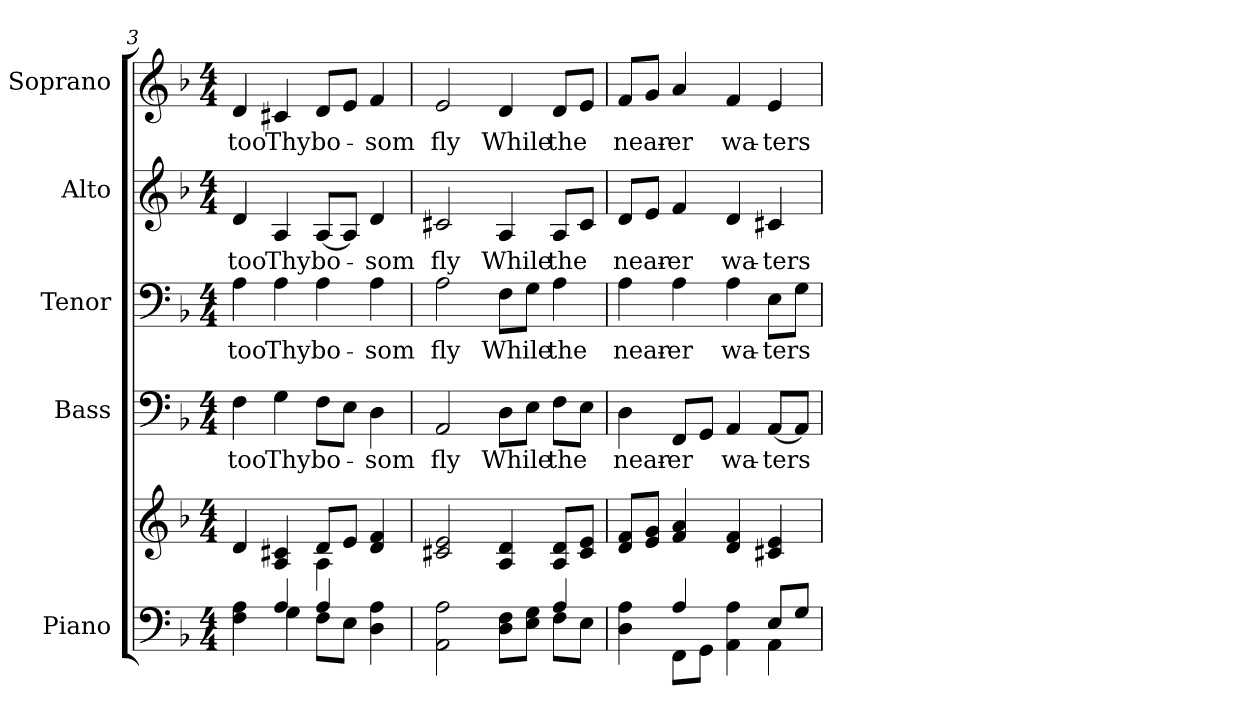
**kern	**kern	**kern	**text	**kern	**text	**kern	**text	**kern	**text
*part5	*part5	*part4	*part4	*part3	*part3	*part2	*part2	*part1	*part1
*staff6	*staff5	*staff4	*staff4	*staff3	*staff3	*staff2	*staff2	*staff1	*staff1
*I"Piano	*	*I"Bass	*	*I"Tenor	*	*I"Alto	*	*I"Soprano	*
*I'Pno.	*	*I'B.	*	*I'T.	*	*I'A.	*	*I'S.	*
!!LO:PB:g=z
*clefF4	*clefG2	*clefF4	*	*clefF4	*	*clefG2	*	*clefG2	*
*k[b-]	*k[b-]	*k[b-]	*	*k[b-]	*	*k[b-]	*	*k[b-]	*
*F:	*F:	*F:	*	*F:	*	*F:	*	*F:	*
*M4/4	*M4/4	*M4/4	*	*M4/4	*	*M4/4	*	*M4/4	*
=3	=3	=3	=3	=3	=3	=3	=3	=3	=3
*^	*^	*	*	*	*	*	*	*	*
!	!	!	!	!	!LO:LY:b:color=#000000	!	!	!	!	!	!
!	!	!	!	!	!	!	!LO:LY:b:color=#000000	!	!	!	!
!	!	!	!	!	!	!	!	!	!LO:LY:b:color=#000000	!	!
!	!	!	!	!	!	!	!	!	!	!	!LO:LY:b:color=#000000
4Fi\ 4Ai	4ryy	4di/	2ryy	4Fi\	too	4Ai\	too	4di/	too	4di/	too
!	!	!	!	!	!LO:LY:b:color=#000000	!	!	!	!	!	!
!	!	!	!	!	!	!	!LO:LY:b:color=#000000	!	!	!	!
!	!	!	!	!	!	!	!	!	!LO:LY:b:color=#000000	!	!
!	!	!	!	!	!	!	!	!	!	!	!LO:LY:b:color=#000000
4Ai/	4Gi\	4Ai/ 4c#Xi	.	4Gi\	Thy	4Ai\	Thy	4Ai/	Thy	4c#Xi/	Thy
!	!	!	!	!	!LO:LY:b:color=#000000	!	!	!	!	!	!
!	!	!	!	!	!	!	!LO:LY:b:color=#000000	!	!	!	!
!	!	!	!	!	!	!	!	!	!LO:LY:b:color=#000000	!	!
!	!	!	!	!	!	!	!	!	!	!	!LO:LY:b:color=#000000
4Ai/	8Fi\L	8di/L	4Ai\	8Fi\L	bo-	4Ai\	bo-	[<8Ai/L	bo-	8di/L	bo-
.	8Ei\J	8ei/J	.	8Ei\J	.	.	.	8Ai/J]	.	8ei/J	.
!	!	!	!	!	!LO:LY:b:color=#000000	!	!	!	!	!	!
!	!	!	!	!	!	!	!LO:LY:b:color=#000000	!	!	!	!
!	!	!	!	!	!	!	!	!	!LO:LY:b:color=#000000	!	!
!	!	!	!	!	!	!	!	!	!	!	!LO:LY:b:color=#000000
4Di\ 4Ai	4ryy	4di/ 4fi	4ryy	4Di\	-som	4Ai\	-som	4di/	-som	4fi/	-som
*	*	*v	*v	*	*	*	*	*	*	*	*
=4	=4	=4	=4	=4	=4	=4	=4	=4	=4	=4
*	*	*^	*	*	*	*	*	*	*	*
!	!	!	!	!	!LO:LY:b:color=#000000	!	!	!	!	!	!
*	*	*v	*v	*	*	*	*	*	*	*	*
*	*	*^	*	*	*	*	*	*	*	*
!	!	!	!	!	!	!	!LO:LY:b:color=#000000	!	!	!	!
*	*	*v	*v	*	*	*	*	*	*	*	*
*	*	*^	*	*	*	*	*	*	*	*
!	!	!	!	!	!	!	!	!	!LO:LY:b:color=#000000	!	!
*	*	*v	*v	*	*	*	*	*	*	*	*
*	*	*^	*	*	*	*	*	*	*	*
!	!	!	!	!	!	!	!	!	!	!	!LO:LY:b:color=#000000
*	*	*v	*v	*	*	*	*	*	*	*	*
2AAi\ 2Ai	2ryy	2c#Xi/ 2ei	2AAi/	fly	2Ai\	fly	2c#Xi/	fly	2ei/	fly
!	!	!	!	!LO:LY:b:color=#000000	!	!	!	!	!	!
!	!	!	!	!	!	!LO:LY:b:color=#000000	!	!	!	!
!	!	!	!	!	!	!	!	!LO:LY:b:color=#000000	!	!
!	!	!	!	!	!	!	!	!	!	!LO:LY:b:color=#000000
8Di\ 8FiL	4ryy	4Ai/ 4di	8Di\L	While	8Fi\L	While	4Ai/	While	4di/	While
8Ei\ 8GiJ	.	.	8Ei\J	.	8Gi\J	.	.	.	.	.
!	!	!	!	!LO:LY:b:color=#000000	!	!	!	!	!	!
!	!	!	!	!	!	!LO:LY:b:color=#000000	!	!	!	!
!	!	!	!	!	!	!	!	!LO:LY:b:color=#000000	!	!
!	!	!	!	!	!	!	!	!	!	!LO:LY:b:color=#000000
4Ai/	8Fi\L	8Ai/ 8diL	8Fi\L	the	4Ai\	the	8Ai/L	the	8di/L	the
.	8Ei\J	8c#i/ 8eiJ	8Ei\J	.	.	.	8c#i/J	.	8ei/J	.
!!LO:PB:g=z
=5	=5	=5	=5	=5	=5	=5	=5	=5	=5	=5
!	!	!	!	!LO:LY:b:color=#000000	!	!	!	!	!	!
!	!	!	!	!	!	!LO:LY:b:color=#000000	!	!	!	!
!	!	!	!	!	!	!	!	!LO:LY:b:color=#000000	!	!
!	!	!	!	!	!	!	!	!	!	!LO:LY:b:color=#000000
4Di\ 4Ai	4ryy	8di/ 8fiL	4Di\	near-	4Ai\	near-	8di/L	near-	8fi/L	near-
.	.	8ei/ 8giJ	.	.	.	.	8ei/J	.	8gi/J	.
!	!	!	!	!LO:LY:b:color=#000000	!	!	!	!	!	!
!	!	!	!	!	!	!LO:LY:b:color=#000000	!	!	!	!
!	!	!	!	!	!	!	!	!LO:LY:b:color=#000000	!	!
!	!	!	!	!	!	!	!	!	!	!LO:LY:b:color=#000000
4Ai/	8FFi\L	4fi/ 4ai	8FFi/L	-er	4Ai\	-er	4fi/	-er	4ai/	-er
.	8GGi\J	.	8GGi/J	.	.	.	.	.	.	.
!	!	!	!	!LO:LY:b:color=#000000	!	!	!	!	!	!
!	!	!	!	!	!	!LO:LY:b:color=#000000	!	!	!	!
!	!	!	!	!	!	!	!	!LO:LY:b:color=#000000	!	!
!	!	!	!	!	!	!	!	!	!	!LO:LY:b:color=#000000
4AAi\ 4Ai	4ryy	4di/ 4fi	4AAi/	wa-	4Ai\	wa-	4di/	wa-	4fi/	wa-
!	!	!	!	!LO:LY:b:color=#000000	!	!	!	!	!	!
!	!	!	!	!	!	!LO:LY:b:color=#000000	!	!	!	!
!	!	!	!	!	!	!	!	!LO:LY:b:color=#000000	!	!
!	!	!	!	!	!	!	!	!	!	!LO:LY:b:color=#000000
8Ei/L	4AAi\	4c#Xi/ 4ei	[<8AAi/L	-ters	8Ei\L	-ters	4c#Xi/	-ters	4ei/	-ters
8Gi/J	.	.	8AAi/J]	.	8Gi\J	.	.	.	.	.
*v	*v	*	*	*	*	*	*	*	*	*
=	=	=	=	=	=	=	=	=	=
*-	*-	*-	*-	*-	*-	*-	*-	*-	*-
